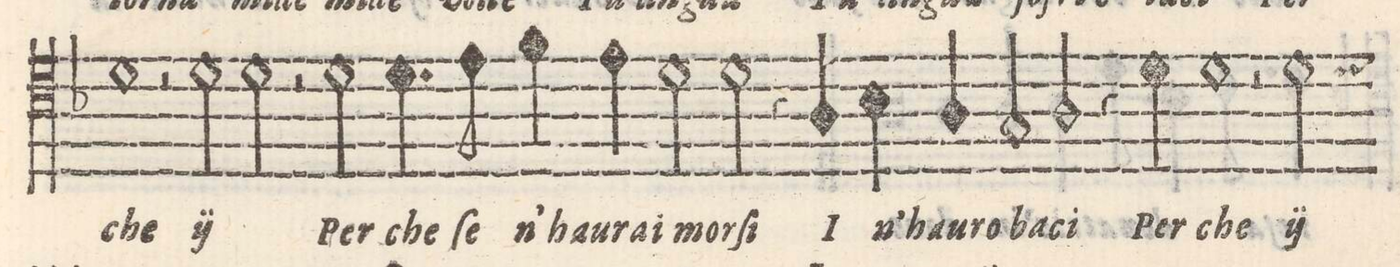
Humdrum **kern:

**kern	**text
*I"SESTO	*
*clefC4	*
*k[b-]	*
*met(C)	*
*M4/4	*
=71-	=71-
1d	che
=72-	=72-
2r	.
*	*ij
2d\	Per
=73-	=73-
2d\	che
*	*Xij
2r	.
=74-	=74-
2d\	Per
4.d\	che
8e\	ſe
=75-	=75-
4f\	n' hau-
4e\	-rai
2d\	mor-
=76-	=76-
2d\	-xi
4r	.
4A/	I
=77-	=77-
4B-\	n' hau-
4A/	-ro-
2G/	-ba-
=78-	=78-
2A/	-ci
4r	.
4d\	Per
=79-	=79-
1d	che
=80-	=80-
2r	.
*	*ij
2d\	Per
*-	*-
